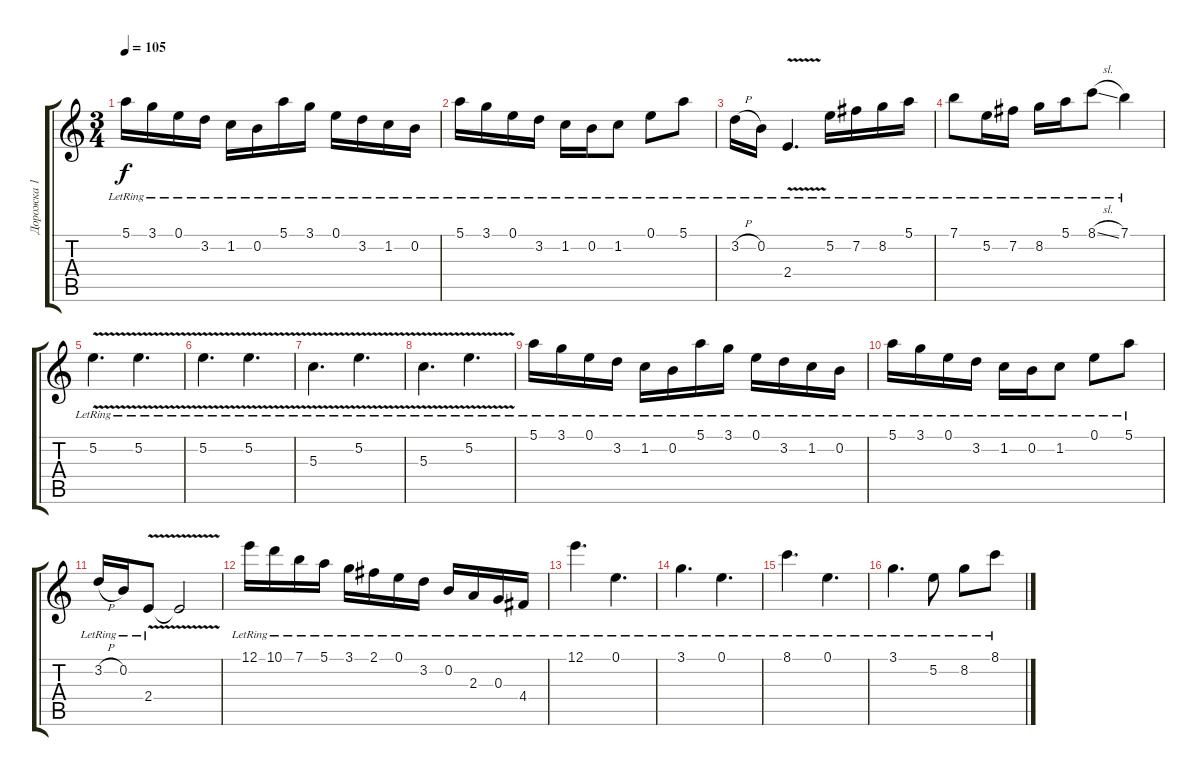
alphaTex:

\track ("Дорожка 1" "Дорожка 1") {instrument acousticguitarsteel}
\staff {score tabs}
\tuning (E4 B3 G3 D3 A2 E2) {hide}
\ts (3 4)
\tempo 105
\clef g2
\ks c
5.1{lr}.16{dy f} 3.1{lr}.16 0.1{lr}.16 3.2{lr}.16 1.2{lr}.16 0.2{lr}.16 5.1{lr}.16 3.1{lr}.16 0.1{lr}.16 3.2{lr}.16 1.2{lr}.16 0.2{lr}.16 |
5.1{lr}.16 3.1{lr}.16 0.1{lr}.16 3.2{lr}.16 1.2{lr}.16 0.2{lr}.16 1.2{lr}.8 0.1{lr}.8 5.1{lr}.8 |
3.2{h lr}.16 0.2{lr}.16 2.4{v lr}.4{d} 5.2{lr}.16 7.2{lr}.16 8.2{lr}.16 5.1{lr}.16 |
7.1{lr}.8 5.2{lr}.16 7.2{lr}.16 8.2{lr}.16 5.1{lr}.16 8.1{sl lr}.8 7.1{lr}.4 |
5.2{v lr}.4{d} 5.2{v lr}.4{d} |
5.2{v lr}.4{d} 5.2{v lr}.4{d} |
5.3{v lr}.4{d} 5.2{v lr}.4{d} |
5.3{v lr}.4{d} 5.2{v lr}.4{d} |
5.1{lr}.16 3.1{lr}.16 0.1{lr}.16 3.2{lr}.16 1.2{lr}.16 0.2{lr}.16 5.1{lr}.16 3.1{lr}.16 0.1{lr}.16 3.2{lr}.16 1.2{lr}.16 0.2{lr}.16 |
5.1{lr}.16 3.1{lr}.16 0.1{lr}.16 3.2{lr}.16 1.2{lr}.16 0.2{lr}.16 1.2{lr}.8 0.1{lr}.8 5.1{lr}.8 |
3.2{h lr}.16 0.2{lr}.16 2.4{v lr}.8 2.4{t}.2 |
12.1{lr}.16 10.1{lr}.16 7.1{lr}.16 5.1{lr}.16 3.1{lr}.16 2.1{lr}.16 0.1{lr}.16 3.2{lr}.16 0.2{lr}.16 2.3{lr}.16 0.3{lr}.16 4.4{lr}.16 |
12.1{lr}.4{d} 0.1{lr}.4{d} |
3.1{lr}.4{d} 0.1{lr}.4{d} |
8.1{lr}.4{d} 0.1{lr}.4{d} |
3.1{lr}.4{d} 5.2{lr}.8 8.2{lr}.8 8.1{lr}.8
